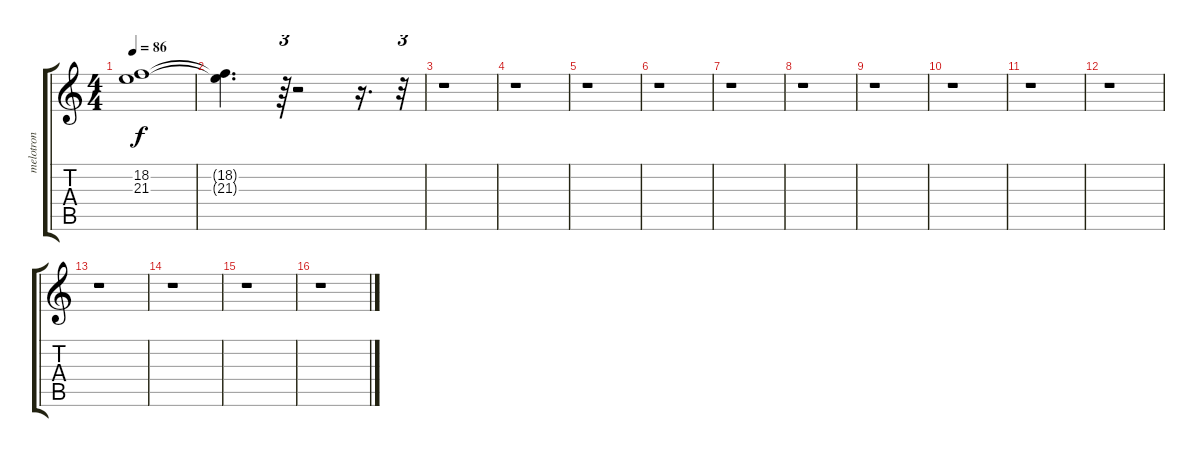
\track ("melotron" "melotron") {instrument stringensemble1}
\staff {score tabs}
\tuning (E4 B3 G3 D3 A2 E2) {hide}
\ts (4 4)
\tempo 86
\clef g2
\ks c
(18.2{t} 21.3{t}).1{dy f} |
(18.2{t} 21.3{t}).4{d} r.64{tu (3 2)} r.2 r.16{d} r.32{tu (3 2)} |
r.1 |
r.1 |
r.1 |
r.1 |
r.1 |
r.1 |
r.1 |
r.1 |
r.1 |
r.1 |
r.1 |
r.1 |
r.1 |
r.1
